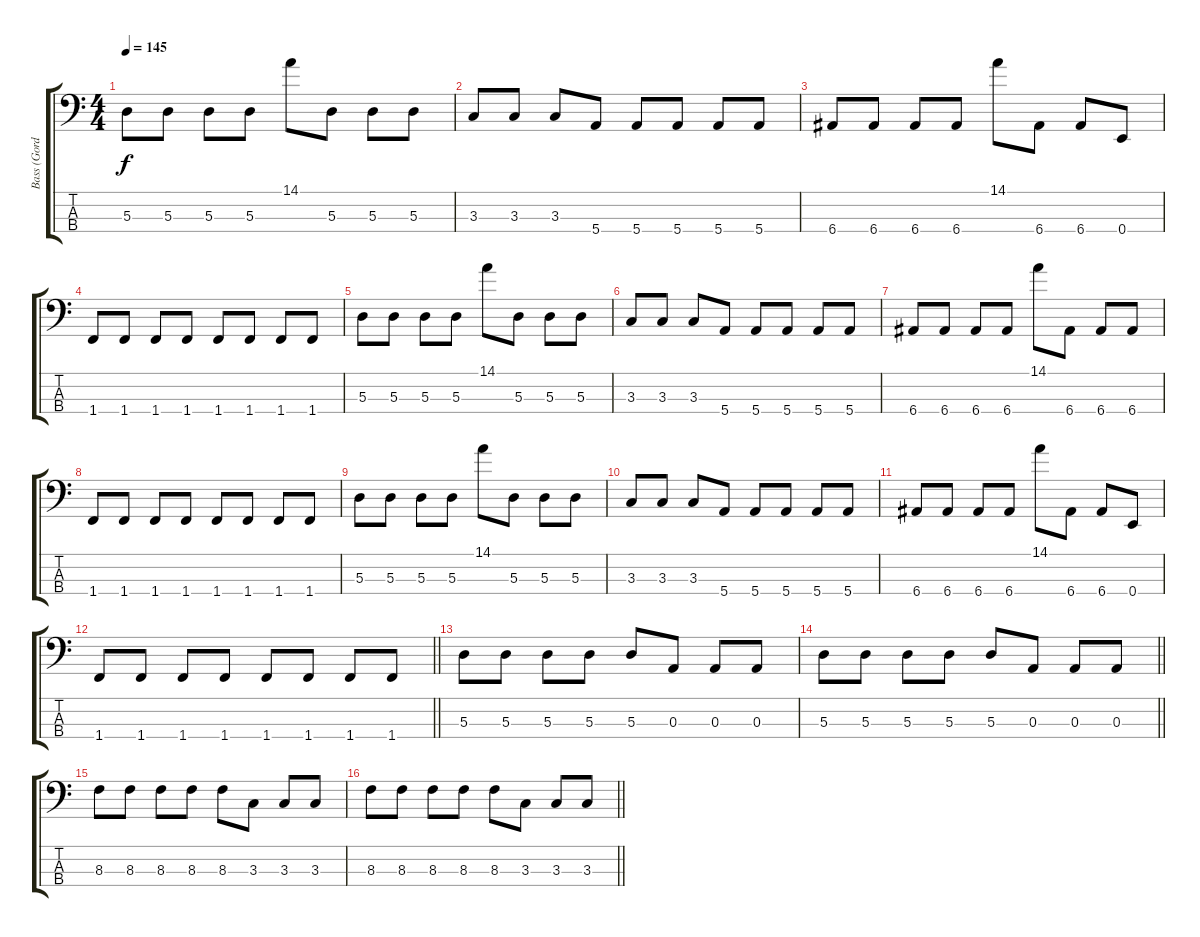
\track ("Bass (Gordan)" "Bass (Gord") {instrument electricbassfinger}
\staff {score tabs}
\tuning (G2 D2 A1 E1) {hide}
\ts (4 4)
\tempo 145
\clef f4
\ks c
5.3.8{dy f} 5.3.8 5.3.8 5.3.8 14.1.8 5.3.8 5.3.8 5.3.8 |
3.3.8 3.3.8 3.3.8 5.4.8 5.4.8 5.4.8 5.4.8 5.4.8 |
6.4.8 6.4.8 6.4.8 6.4.8 14.1.8 6.4.8 6.4.8 0.4.8 |
1.4.8 1.4.8 1.4.8 1.4.8 1.4.8 1.4.8 1.4.8 1.4.8 |
5.3.8 5.3.8 5.3.8 5.3.8 14.1.8 5.3.8 5.3.8 5.3.8 |
3.3.8 3.3.8 3.3.8 5.4.8 5.4.8 5.4.8 5.4.8 5.4.8 |
6.4.8 6.4.8 6.4.8 6.4.8 14.1.8 6.4.8 6.4.8 6.4.8 |
1.4.8 1.4.8 1.4.8 1.4.8 1.4.8 1.4.8 1.4.8 1.4.8 |
5.3.8 5.3.8 5.3.8 5.3.8 14.1.8 5.3.8 5.3.8 5.3.8 |
3.3.8 3.3.8 3.3.8 5.4.8 5.4.8 5.4.8 5.4.8 5.4.8 |
6.4.8 6.4.8 6.4.8 6.4.8 14.1.8 6.4.8 6.4.8 0.4.8 |
\barLineRight lightlight
1.4.8 1.4.8 1.4.8 1.4.8 1.4.8 1.4.8 1.4.8 1.4.8 |
5.3.8 5.3.8 5.3.8 5.3.8 5.3.8 0.3.8 0.3.8 0.3.8 |
\barLineRight lightlight
5.3.8 5.3.8 5.3.8 5.3.8 5.3.8 0.3.8 0.3.8 0.3.8 |
8.3.8 8.3.8 8.3.8 8.3.8 8.3.8 3.3.8 3.3.8 3.3.8 |
\barLineRight lightlight
8.3.8 8.3.8 8.3.8 8.3.8 8.3.8 3.3.8 3.3.8 3.3.8
